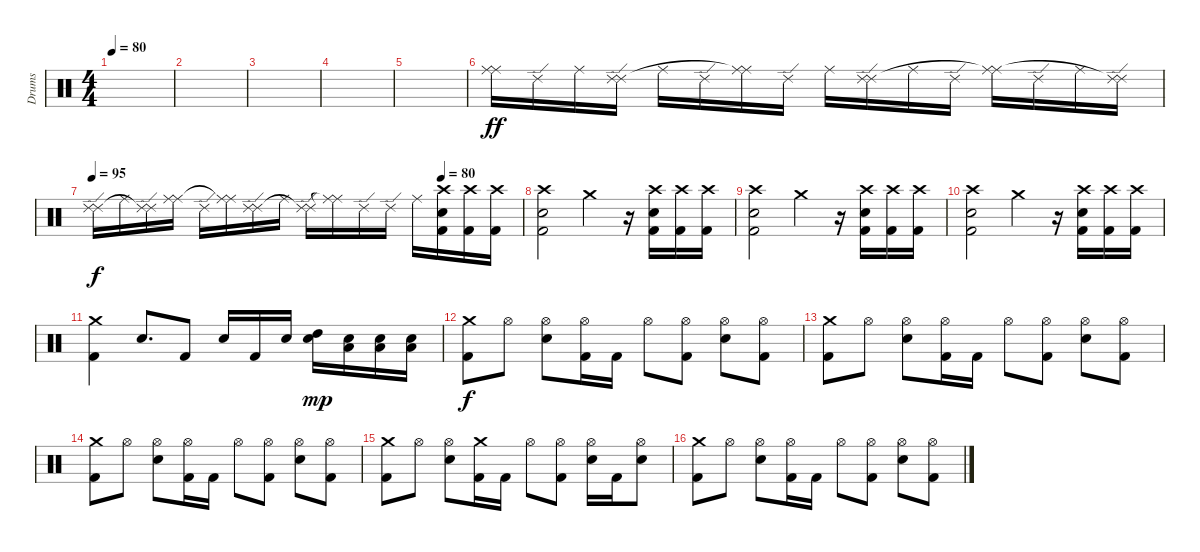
\track ("Drums" "Drums") {instrument percussion}
\staff {score}
\articulation defaults
\ts (4 4)
\tempo 80
\clef neutral
\ks c
|
|
|
|
|
("Ride (middle)" "Ride (middle)").16{dy ff volume 12} "Ride (edge) 2".16 "Ride (middle)".16 ("Ride (edge) 2" "Ride (edge) 2").16 "Ride (middle)".16 "Ride (edge) 2".16 ("Ride (middle)" "Ride (middle)"{t}).16 "Ride (edge) 2".16 "Ride (middle)".16 ("Ride (edge) 2" "Ride (edge) 2").16 "Ride (middle)".16 "Ride (edge) 2".16 ("Ride (middle)" "Ride (middle)"{t}).16 "Ride (edge) 2".16 "Ride (middle)".16 ("Ride (edge) 2" "Ride (edge) 2"{t}).16 |
\tempo 95
\tempo (80 0.8125)
("Ride (edge) 2" "Ride (edge) 2").16{dy f} "Ride (middle)".16 ("Ride (edge) 2" "Ride (edge) 2"{t}).16 ("Ride (middle)" "Ride (middle)").16 "Ride (edge) 2".16 ("Ride (middle)" "Ride (middle)"{t}).16 ("Ride (edge) 2" "Ride (edge) 2").16 "Ride (middle)".16 ("Ride (edge) 2" "Ride (edge) 2"{t}).16 ("Ride (middle)" "Ride (middle)"{t}).16 "Ride (edge) 2".16 "Ride (edge) 2".16 "Ride (middle)".16 ("Crash high (hit)" "Electric Snare (hit)" "Kick (hit) 2").16 ("Crash high (hit)" "Kick (hit) 2").16 ("Crash high (hit)" "Kick (hit) 2").16 |
("Crash high (hit)" "Electric Snare (hit)" "Kick (hit) 2").2 "Crash medium (hit)".4 r.16 ("Crash high (hit)" "Electric Snare (hit)" "Kick (hit) 2").16 ("Crash high (hit)" "Kick (hit) 2").16 ("Crash high (hit)" "Kick (hit) 2").16 |
("Crash high (hit)" "Electric Snare (hit)" "Kick (hit) 2").2 "Crash medium (hit)".4 r.16 ("Crash high (hit)" "Electric Snare (hit)" "Kick (hit) 2").16 ("Crash high (hit)" "Kick (hit) 2").16 ("Crash high (hit)" "Kick (hit) 2").16 |
("Crash high (hit)" "Electric Snare (hit)" "Kick (hit) 2").2 "Crash medium (hit)".4 r.16 ("Crash high (hit)" "Electric Snare (hit)" "Kick (hit) 2").16 ("Crash high (hit)" "Kick (hit) 2").16 ("Crash high (hit)" "Kick (hit) 2").16 |
("Crash medium (hit)" "Kick (hit) 2").4 "Electric Snare (hit)".8{d} "Kick (hit) 2".8 "Electric Snare (hit)".16 "Kick (hit) 2".16 "Electric Snare (hit)".16 ("High Tom (hit)" "Electric Snare (hit)").16{dy mp} ("Low Floor Tom (hit)" "Electric Snare (hit)").16 ("Low Floor Tom (hit)" "Electric Snare (hit)").16 ("Low Floor Tom (hit)" "Electric Snare (hit)").16 |
("Crash medium (hit)" "Kick (hit) 2").8{dy f} "Hi-Hat (open)".8 ("Hi-Hat (open)" "Electric Snare (hit)").8 ("Hi-Hat (open)" "Kick (hit) 2").16 "Kick (hit) 2".16 "Hi-Hat (open)".8 ("Hi-Hat (open)" "Kick (hit) 2").8 ("Hi-Hat (open)" "Electric Snare (hit)").8 ("Hi-Hat (open)" "Kick (hit) 2").8 |
("Crash medium (hit)" "Kick (hit) 2").8 "Hi-Hat (open)".8 ("Hi-Hat (open)" "Electric Snare (hit)").8 ("Hi-Hat (open)" "Kick (hit) 2").16 "Kick (hit) 2".16 "Hi-Hat (open)".8 ("Hi-Hat (open)" "Kick (hit) 2").8 ("Hi-Hat (open)" "Electric Snare (hit)").8 ("Hi-Hat (open)" "Kick (hit) 2").8 |
("Crash medium (hit)" "Kick (hit) 2").8 "Hi-Hat (open)".8 ("Hi-Hat (open)" "Electric Snare (hit)").8 ("Hi-Hat (open)" "Kick (hit) 2").16 "Kick (hit) 2".16 "Hi-Hat (open)".8 ("Hi-Hat (open)" "Kick (hit) 2").8 ("Hi-Hat (open)" "Electric Snare (hit)").8 ("Hi-Hat (open)" "Kick (hit) 2").8 |
("Crash medium (hit)" "Kick (hit) 2").8 "Hi-Hat (open)".8 ("Hi-Hat (open)" "Electric Snare (hit)").8 ("Crash medium (hit)" "Kick (hit) 2").16 "Kick (hit) 2".16 "Hi-Hat (open)".8 ("Hi-Hat (open)" "Kick (hit) 2").8 ("Hi-Hat (open)" "Electric Snare (hit)").16 "Kick (hit) 2".16 ("Hi-Hat (open)" "Electric Snare (hit)").8 |
("Crash medium (hit)" "Kick (hit) 2").8 "Hi-Hat (open)".8 ("Hi-Hat (open)" "Electric Snare (hit)").8 ("Hi-Hat (open)" "Kick (hit) 2").16 "Kick (hit) 2".16 "Hi-Hat (open)".8 ("Hi-Hat (open)" "Kick (hit) 2").8 ("Hi-Hat (open)" "Electric Snare (hit)").8 ("Hi-Hat (open)" "Kick (hit) 2").8
